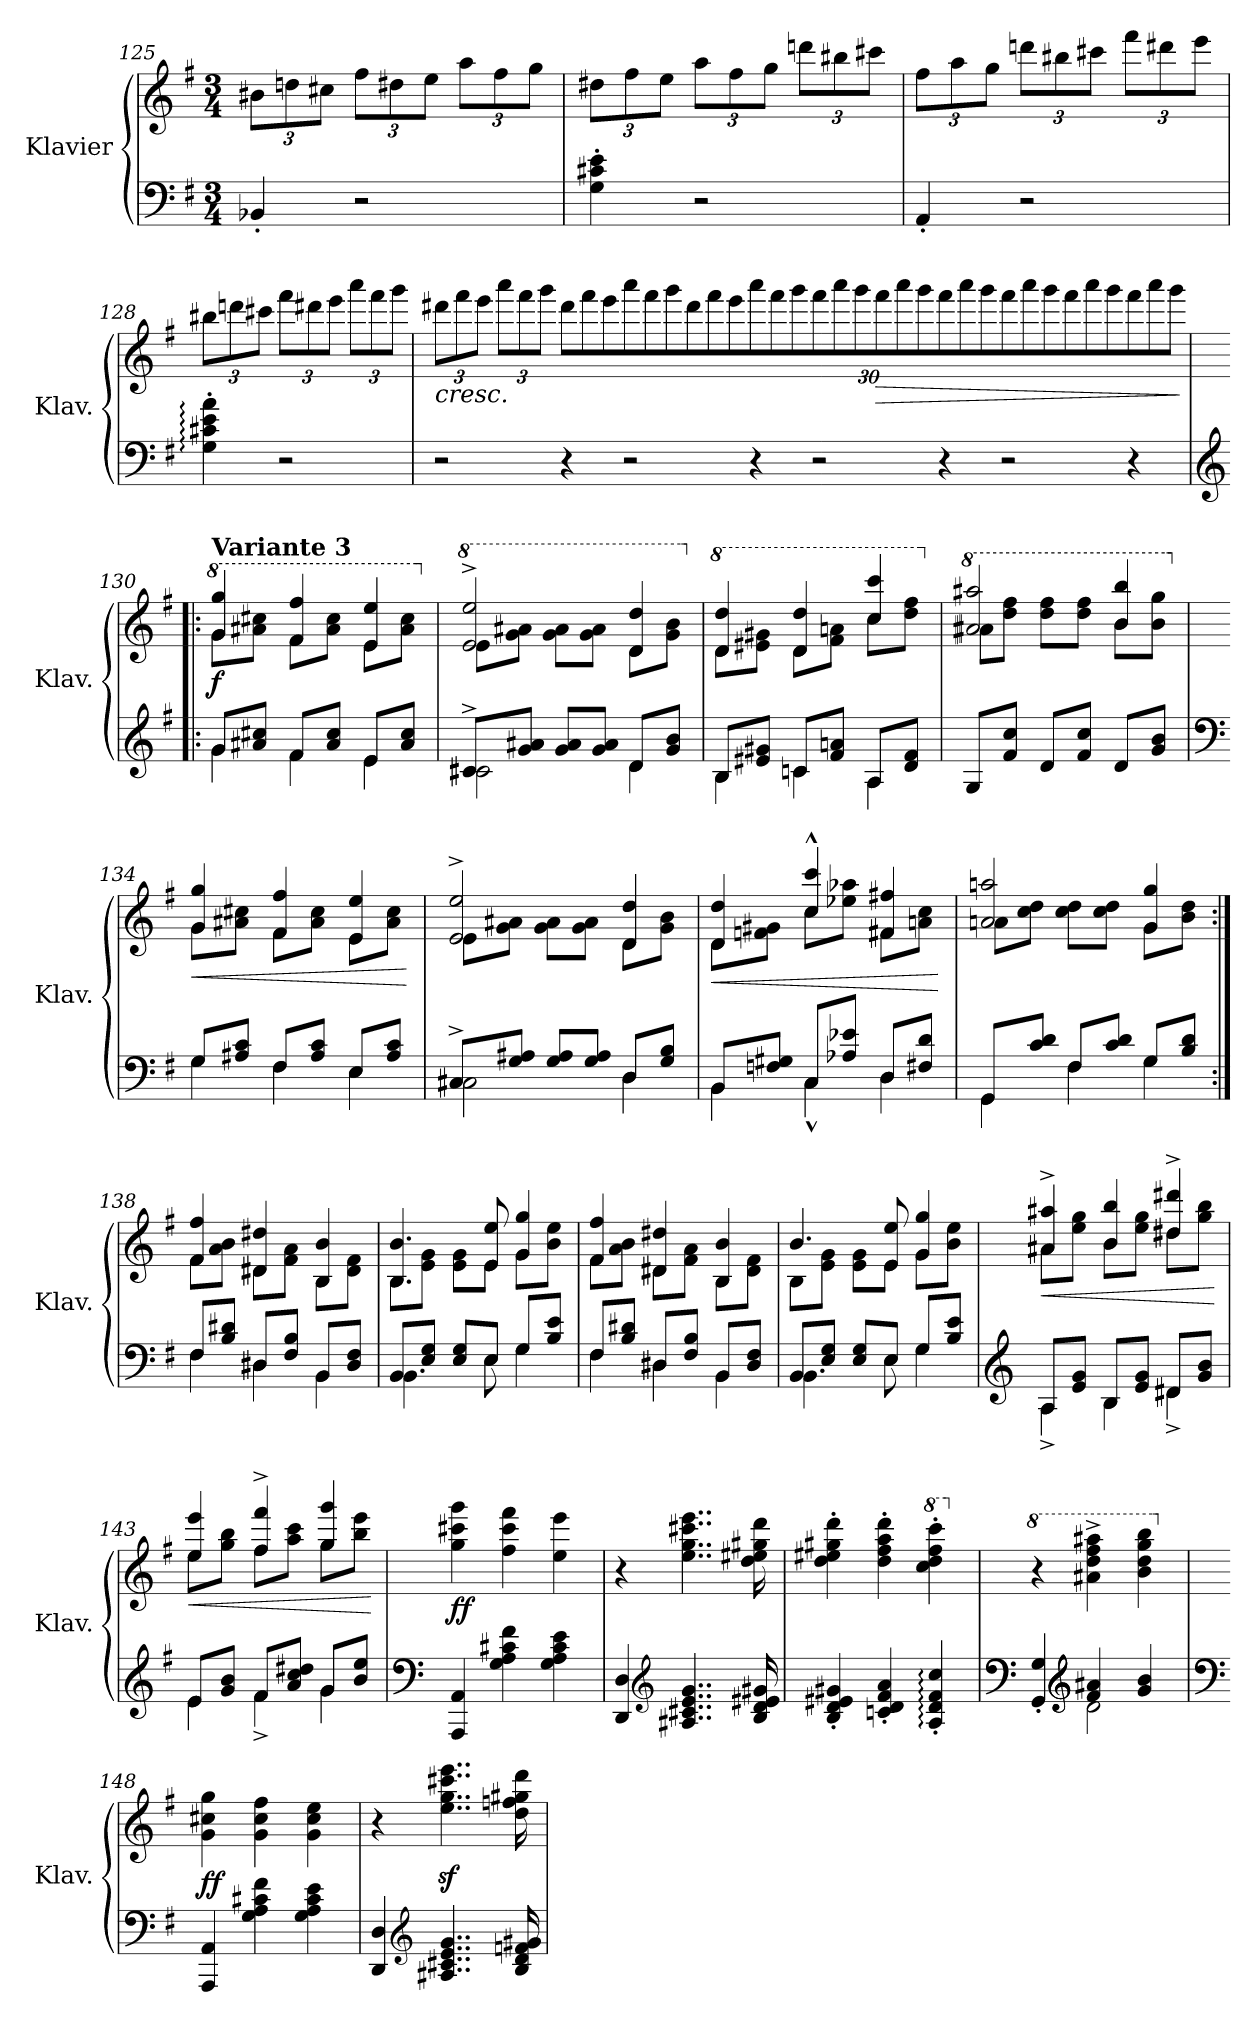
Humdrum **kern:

**kern	**kern	**dynam
*part1	*part1	*part1
*staff2	*staff1	*staff1/2
*I"Klavier	*	*
*I'Klav.	*	*
*clefF4	*clefG2	*
*k[f#]	*k[f#]	*
*M3/4	*M3/4	*
*	*Xbrackettup	*
=125	=125	=125
4BB-X'/	12b#X\L	.
.	12ddn\	.
.	12cc#X\J	.
2r	12ff#\L	.
.	12dd#X\	.
.	12ee\J	.
.	12aa\L	.
.	12ff#\	.
.	12gg\J	.
=126	=126	=126
4G\' 4c#X\' 4e\'	12dd#X\L	.
.	12ff#\	.
.	12ee\J	.
2r	12aa\L	.
.	12ff#\	.
.	12gg\J	.
.	12dddn\L	.
.	12bb#X\	.
.	12ccc#X\J	.
!!LO:LB:g=z
=127	=127	=127
4AA'/	12ff#\L	.
.	12aa\	.
.	12gg\J	.
2r	12dddn\L	.
.	12bb#X\	.
.	12ccc#X\J	.
.	12fff#\L	.
.	12ddd#X\	.
.	12eee\J	.
=128	=128	=128
4G\:' 4c#X\:' 4e\:' 4a\:'	12bb#X\L	.
.	12dddn\	.
.	12ccc#X\J	.
2r	12fff#\L	.
.	12ddd#X\	.
.	12eee\J	.
.	12aaa\L	.
.	12fff#\	.
.	12ggg\J	.
!!LO:LB:g=z
=129	=129	=129
!	!	!LO:HP:b
2r	12ddd#X\L	<
.	12fff#\	.
.	12eee\J	.
.	12aaa\L	.
.	12fff#\	.
.	12ggg\J	.
4r	12ddd#\L	.
.	12fff#\	.
.	12eee\	.
2r	12aaa\	.
.	12fff#\	.
.	12ggg\	.
.	12ddd#\	.
.	12fff#\	.
.	12eee\	.
4r	12aaa\	.
.	12fff#\	.
.	12ggg\	.
2r	12fff#\	.
.	12aaa\	.
.	12ggg\	.
!	!	!LO:HP:b
.	12fff#\	>
.	12aaa\	.
.	12ggg\	.
4r	12fff#\	.
.	12aaa\	.
.	12ggg\	.
2r	12fff#\	.
.	12aaa\	.
.	12ggg\	.
.	12fff#\	.
.	12aaa\	.
.	12ggg\	.
4r	12fff#\	.
.	12aaa\	.
.	12ggg\J	.
.	.	[ ]
!!LO:LB:g=z
=130!|:	=130!|:	=130!|:
*clefG2	*	*
*^	*	*
*	*	*8va	*
*	*	*^	*
!	!	!LO:TX:a:B:t=Variante 3	!	!
!	!	!	!	!LO:DY:b
8g/L	4g\	4gg/ 4ggg/	8gg\L	f
8a#X/ 8cc#X/J	.	.	8aa#X\ 8ccc#X\J	.
8f#/L	4f#\	4ff#/ 4fff#/	8ff#\L	.
8a#/ 8cc#/J	.	.	8aa#\ 8ccc#\J	.
8e/L	4e\	4ee/ 4eee/	8ee\L	.
8a#/ 8cc#/J	.	.	8aa#\ 8ccc#\J	.
=131	=131	=131	=131	=131
*	*	*X8va	*	*
*	*	*8va	*	*
8c#X^/L	2c#\	2ee/^ 2eee/^	8ee\L	.
8g/ 8a#X/J	.	.	8gg\ 8aa#X\J	.
8g/ 8a#/L	.	.	8gg\ 8aa#\L	.
8g/ 8a#/J	.	.	8gg\ 8aa#\J	.
8d/L	4d\	4dd/ 4ddd/	8dd\L	.
8g/ 8b/J	.	.	8gg\ 8bb\J	.
=132	=132	=132	=132	=132
*	*	*X8va	*	*
*	*	*8va	*	*
8B/L	4B\	4dd/ 4ddd/	8dd\L	.
8e#X/ 8g#X/J	.	.	8ee#X\ 8gg#X\J	.
8c/L	4cn\	4dd/ 4ddd/	8dd\L	.
8f#/ 8an/J	.	.	8ff#\ 8aan\J	.
8A/L	4A\	4ccc/ 4cccc/	8ccc\L	.
8d/ 8f#/J	.	.	8ddd\ 8fff#\J	.
*v	*v	*	*	*
=133	=133	=133	=133
*	*X8va	*	*
*	*8va	*	*
8G/L	2aa#X/ 2aaa#X/	8aa#\L	.
8f#/ 8cc/J	.	8ddd\ 8fff#\J	.
8d/L	.	8ddd\ 8fff#\L	.
8f#/ 8cc/J	.	8ddd\ 8fff#\J	.
8d/L	4bb/ 4bbb/	8bb\L	.
8g/ 8b/J	.	8bb\ 8ggg\J	.
!!LO:PB:g=z	!!
=134	=134	=134	=134
*clefF4	*	*	*
*^	*	*	*
*	*	*X8va	*	*
!	!	!	!	!LO:HP:b
8G/L	4G\	4g/ 4gg/	8g\L	<
8A#X/ 8c/J	.	.	8a#X\ 8cc#X\J	.
8F#/L	4F#\	4f#/ 4ff#/	8f#\L	.
8A#/ 8c/J	.	.	8a#\ 8cc#\J	.
8E/L	4E\	4e/ 4ee/	8e\L	.
8A#/ 8c/J	.	.	8a#\ 8cc#\J	.
*v	*v	*	*	*
*	*v	*v	*
.	.	[
=135	=135	=135
*^	*^	*
8C#X^/L	2C#\	2e/^ 2ee/^	8e\L	.
8G/ 8A#X/J	.	.	8g\ 8a#X\J	.
8G/ 8A#/L	.	.	8g\ 8a#\L	.
8G/ 8A#/J	.	.	8g\ 8a#\J	.
8D/L	4D\	4d/ 4dd/	8d\L	.
8G/ 8B/J	.	.	8g\ 8b\J	.
=136	=136	=136	=136	=136
!	!	!	!	!LO:HP:b
8BB/L	4BB\	4d/ 4dd/	8d\L	<
8Fn/ 8G#X/J	.	.	8fn\ 8g#X\J	.
8C/L	4C^^\	4cc/^^ 4ccc/^^	8cc\L	.
8A-X/ 8e-X/J	.	.	8ee-X\ 8aa-X\J	.
8D/L	4D\	4f#X/ 4ff#X/	8f#\L	.
8F#X/ 8d/J	.	.	8an\ 8cc\J	.
*v	*v	*	*	*
*	*v	*v	*
.	.	[
=137	=137	=137
*^	*^	*
8GG/L	4GG\	2an/ 2aan/	8a\L	.
8c/ 8d/J	.	.	8cc\ 8dd\J	.
8F#/L	4F#\	.	8cc\ 8dd\L	.
8c/ 8d/J	.	.	8cc\ 8dd\J	.
8G/L	4G\	4g/ 4gg/	8g\L	.
8B/ 8d/J	.	.	8b\ 8dd\J	.
!!LO:LB:g=z	!!
=138:|!	=138:|!	=138:|!	=138:|!	=138:|!
8F#/L	4F#\	4f#/ 4ff#/	8f#\L	.
8B/ 8d#X/J	.	.	8a\ 8b\J	.
8D#X/L	4D#\	4d#X/ 4dd#X/	8d#\L	.
8F#/ 8B/J	.	.	8f#\ 8a\J	.
8BB/L	4BB\	4B/ 4b/	8B\L	.
8D#/ 8F#/J	.	.	8d#\ 8f#\J	.
=139	=139	=139	=139	=139
8BB/L	4.BB\	4.B/ 4.b/	8B\L	.
8E/ 8G/J	.	.	8e\ 8g\J	.
8E/ 8G/L	.	.	8e\ 8g\L	.
8E/J	8E\	8e/ 8ee/	8e\J	.
8G/L	4G\	4g/ 4gg/	8g\L	.
8B/ 8e/J	.	.	8b\ 8ee\J	.
=140	=140	=140	=140	=140
8F#/L	4F#\	4f#/ 4ff#/	8f#\L	.
8B/ 8d#X/J	.	.	8a\ 8b\J	.
8D#X/L	4D#\	4d#X/ 4dd#X/	8d#\L	.
8F#/ 8B/J	.	.	8f#\ 8a\J	.
8BB/L	4BB\	4B/ 4b/	8B\L	.
8D#/ 8F#/J	.	.	8d#\ 8f#\J	.
=141	=141	=141	=141	=141
8BB/L	4.BB\	4.b/	8B\L	.
8E/ 8G/J	.	.	8e\ 8g\J	.
8E/ 8G/L	.	.	8e\ 8g\L	.
8E/J	8E\	8e/ 8ee/	8e\J	.
8G/L	4G\	4g/ 4gg/	8g\L	.
8B/ 8e/J	.	.	8b\ 8ee\J	.
=142	=142	=142	=142	=142
*clefG2	*	*	*	*
!	!	!	!	!LO:HP:b
8A/L	4A^\	4a#X/^ 4aa#X/^	8a#\L	<
8e/ 8g/J	.	.	8ee\ 8gg\J	.
8B/L	4B\	4b/ 4bb/	8b\L	.
8e/ 8g/J	.	.	8ee\ 8gg\J	.
8d#X/L	4d#^\	4dd#X/^ 4ddd#X/^	8dd#\L	.
8g/ 8b/J	.	.	8gg\ 8bb\J	.
*v	*v	*	*	*
*	*v	*v	*
.	.	[
!!LO:LB:g=z
=143	=143	=143
*^	*	*
!	!	!	!LO:HP:b
*	*	*^	*
8e/L	4e\	4ee/ 4eee/	8ee\L	<
8g/ 8b/J	.	.	8gg\ 8bb\J	.
8f#/L	4f#^\	4ff#/^ 4fff#/^	8ff#\L	.
8a/ 8cc/ 8dd#X/J	.	.	8aa\ 8ccc\J	.
8g/L	4g\	4gg/ 4ggg/	8gg\L	.
8b/ 8ee/J	.	.	8bb\ 8eee\J	.
*v	*v	*	*	*
*	*v	*v	*
.	.	[
=144	=144	=144
*clefF4	*	*
!	!	!LO:DY:b
4AAA/ 4AA/	4gg\ 4ccc#X\ 4ggg\	ff
4G\ 4A\ 4c#X\ 4f#\	4ff#\ 4ccc#\ 4fff#\	.
4G\ 4A\ 4c#\ 4e\	4ee\ 4eee\	.
=145	=145	=145
4DD/ 4D/	4r	.
*clefG2	*	*
4..A#X/ 4..c#X/ 4..e/ 4..g/	4..ee\ 4..gg\ 4..ccc#X\ 4..eee\	.
16B/ 16d/ 16e#X/ 16g#X/	16dd\ 16ee#X\ 16gg#X\ 16ddd\	.
=146	=146	=146
4B/' 4d/' 4e#X/' 4g#X/'	4dd\' 4ee#X\' 4gg#X\' 4ddd\'	.
4cn/' 4d/' 4f#/' 4a/'	4dd\' 4ff#\' 4aa\' 4ddd\'	.
*	*8va	*
4A/:' 4d/:' 4f#/:' 4cc/:'	4ccc\' 4ddd\' 4fff#\' 4cccc\'	.
=147	=147	=147
*clefF4	*	*
*^	*	*
*	*	*X8va	*
*	*	*8va	*
4GG/' 4G/'	4ryy	4r	.
*clefG2	*	*	*
4f#/ 4a#X/	2d\	4aa#X\^ 4ddd\^ 4fff#\^ 4aaa#X\^	.
4g/ 4b/	.	4bb\ 4ddd\ 4ggg\ 4bbb\	.
*v	*v	*	*
!!LO:LB:g=z
=148	=148	=148
*clefF4	*	*
*	*X8va	*
!	!	!LO:DY:b
4AAA/ 4AA/	4g\ 4cc#X\ 4gg\	ff
4G\ 4A\ 4c#X\ 4f#\	4g\ 4cc#\ 4ff#\	.
4G\ 4A\ 4c#\ 4e\	4g\ 4cc#\ 4ee\	.
=149	=149	=149
4DD/ 4D/	4r	.
*clefG2	*	*
4..A#X/ 4..c#X/ 4..e/ 4..g/	4..ee\z< 4..gg\z< 4..ccc#X\z< 4..eee\z<	.
16B/ 16d/ 16fn/ 16g#X/	16dd\ 16ffn\ 16gg#X\ 16ddd\	.
=	=	=
*-	*-	*-
